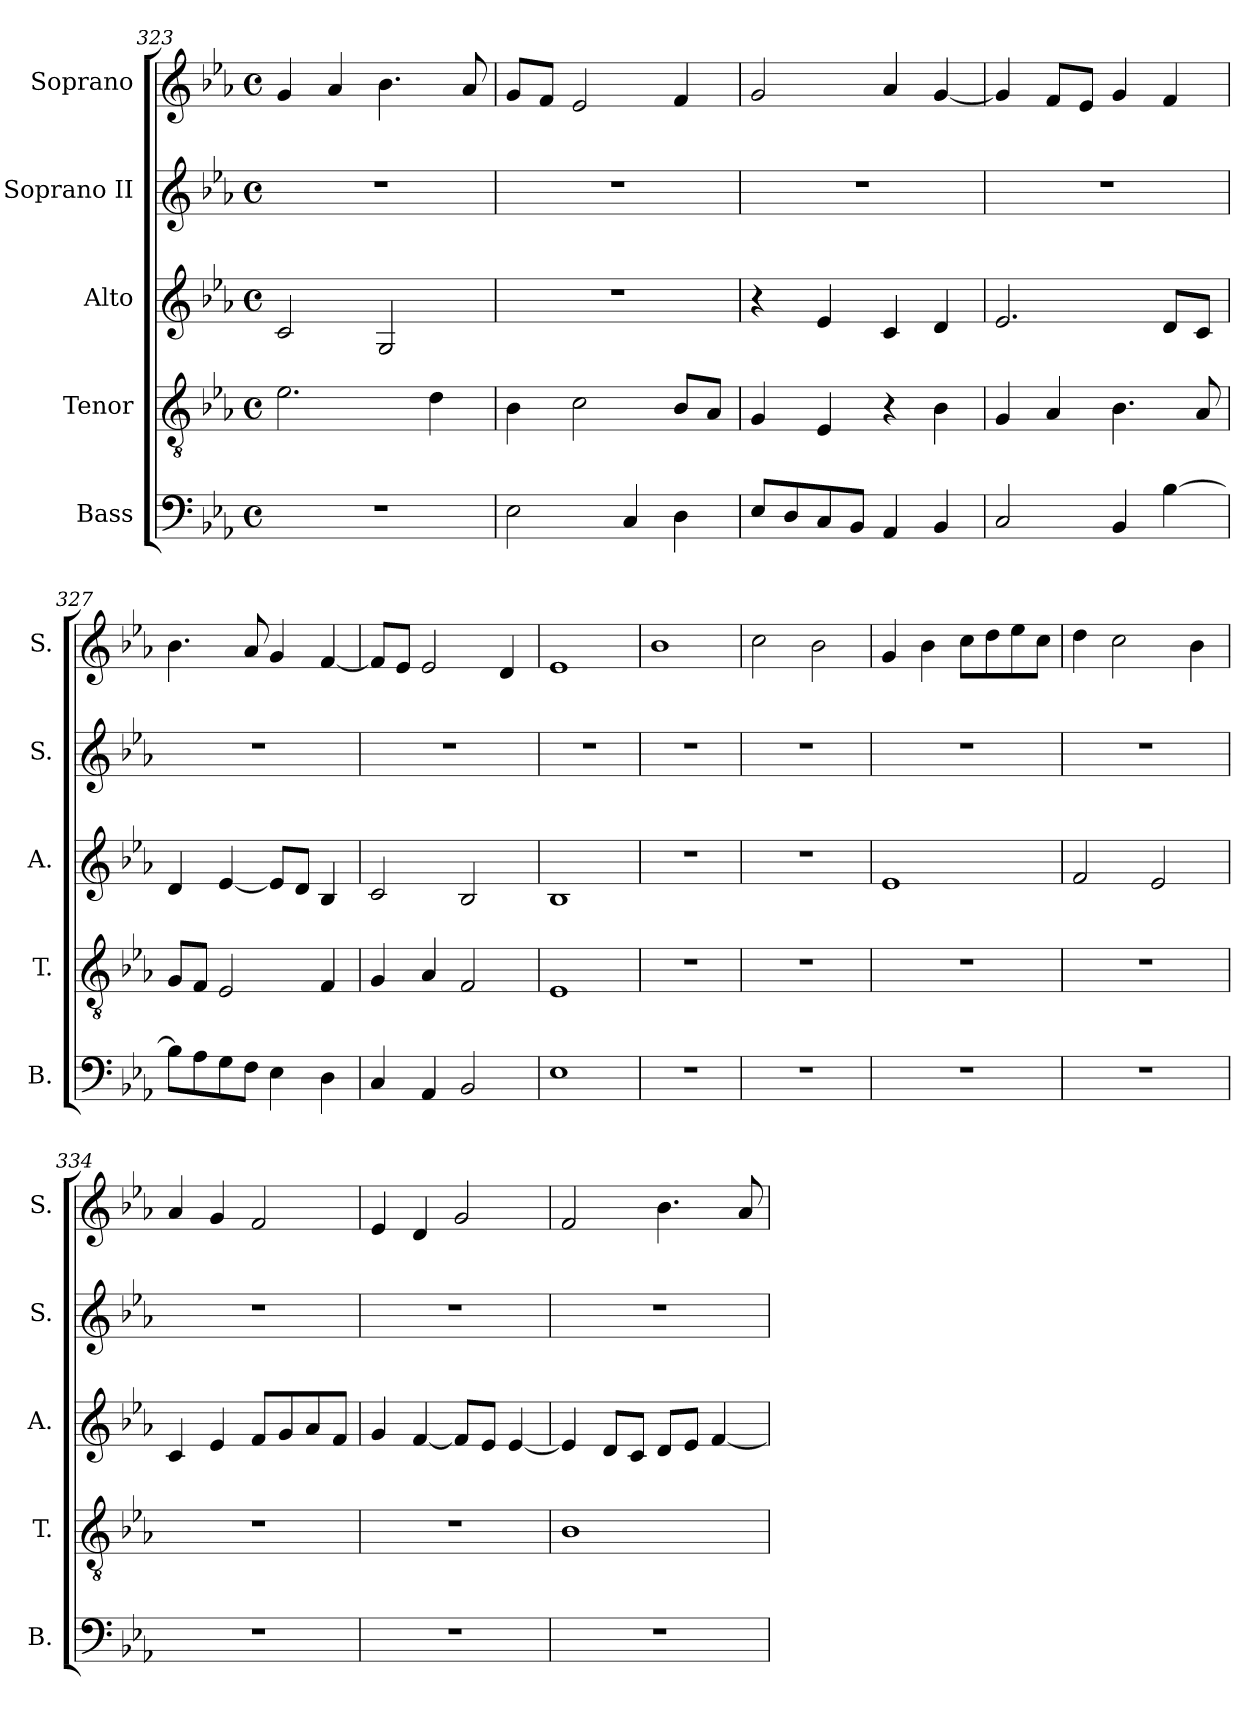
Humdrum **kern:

**kern	**kern	**kern	**kern	**kern
*part5	*part4	*part3	*part2	*part1
*staff5	*staff4	*staff3	*staff2	*staff1
*I"Bass	*I"Tenor	*I"Alto	*I"Soprano II	*I"Soprano
*I'B.	*I'T.	*I'A.	*I'S.	*I'S.
*clefF4	*clefGv2	*clefG2	*clefG2	*clefG2
*k[b-e-a-]	*k[b-e-a-]	*k[b-e-a-]	*k[b-e-a-]	*k[b-e-a-]
*E-:	*E-:	*E-:	*E-:	*E-:
*M4/4	*M4/4	*M4/4	*M4/4	*M4/4
*met(c)	*met(c)	*met(c)	*met(c)	*met(c)
=323	=323	=323	=323	=323
1r	2.e-\	2c/	1r	4g/
.	.	.	.	4a-/
.	.	2G/	.	4.b-\
.	4d\	.	.	.
.	.	.	.	8a-/
=324	=324	=324	=324	=324
2E-\	4B-\	1r	1r	8g/L
.	.	.	.	8f/J
.	2c\	.	.	2e-/
4C/	.	.	.	.
4D\	8B-/L	.	.	4f/
.	8A-/J	.	.	.
!!LO:LB:g=z
=325	=325	=325	=325	=325
8E-/L	4G/	4r	1r	2g/
8D/	.	.	.	.
8C/	4E-/	4e-/	.	.
8BB-/J	.	.	.	.
4AA-/	4r	4c/	.	4a-/
4BB-/	4B-\	4d/	.	[<4g/
=326	=326	=326	=326	=326
2C/	4G/	2.e-/	1r	4g/]
.	4A-/	.	.	8f/L
.	.	.	.	8e-/J
4BB-/	4.B-\	.	.	4g/
[>4B-\	.	8d/L	.	4f/
.	8A-/	8c/J	.	.
=327	=327	=327	=327	=327
8B-\L]	8G/L	4d/	1r	4.b-\
8A-\	8F/J	.	.	.
8G\	2E-/	[<4e-/	.	.
8F\J	.	.	.	8a-/
4E-\	.	8e-/L]	.	4g/
.	.	8d/J	.	.
4D\	4F/	4B-/	.	[<4f/
=328	=328	=328	=328	=328
4C/	4G/	2c/	1r	8f/L]
.	.	.	.	8e-/J
4AA-/	4A-/	.	.	2e-/
2BB-/	2F/	2B-/	.	.
.	.	.	.	4d/
=329	=329	=329	=329	=329
1E-	1E-	1B-	1r	1e-
!!LO:PB:g=z
=330!	=330!	=330!	=330!	=330!
1r	1r	1r	1r	1b-
=331	=331	=331	=331	=331
1r	1r	1r	1r	2cc\
.	.	.	.	2b-\
=332	=332	=332	=332	=332
1r	1r	1e-	1r	4g/
.	.	.	.	4b-\
.	.	.	.	8cc\L
.	.	.	.	8dd\
.	.	.	.	8ee-\
.	.	.	.	8cc\J
=333	=333	=333	=333	=333
1r	1r	2f/	1r	4dd\
.	.	.	.	2cc\
.	.	2e-/	.	.
.	.	.	.	4b-\
=334	=334	=334	=334	=334
1r	1r	4c/	1r	4a-/
.	.	4e-/	.	4g/
.	.	8f/L	.	2f/
.	.	8g/	.	.
.	.	8a-/	.	.
.	.	8f/J	.	.
=335	=335	=335	=335	=335
1r	1r	4g/	1r	4e-/
.	.	[<4f/	.	4d/
.	.	8f/L]	.	2g/
.	.	8e-/J	.	.
.	.	[<4e-/	.	.
!!LO:LB:g=z
=336	=336	=336	=336	=336
1r	1B-	4e-/]	1r	2f/
.	.	8d/L	.	.
.	.	8c/J	.	.
.	.	8d/L	.	4.b-\
.	.	8e-/J	.	.
.	.	[<4f/	.	.
.	.	.	.	8a-/
=	=	=	=	=
*-	*-	*-	*-	*-
